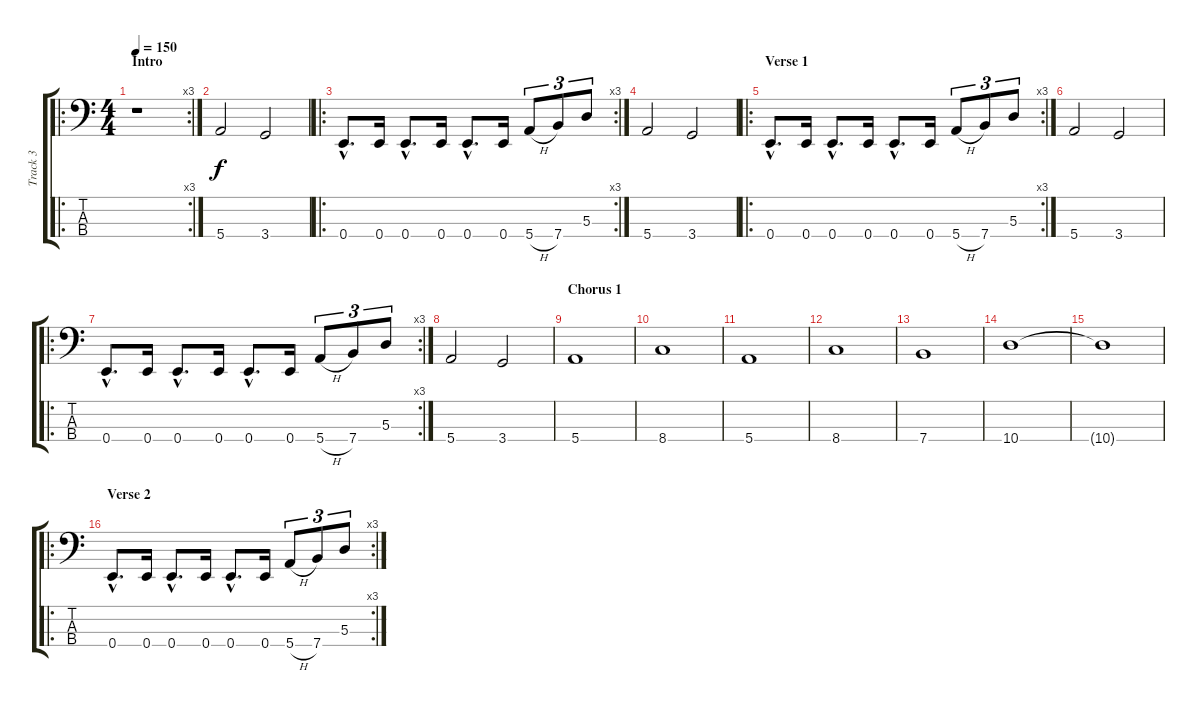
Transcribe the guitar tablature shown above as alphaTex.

\track ("Track 3" "Track 3") {instrument electricbasspick}
\staff {score tabs}
\tuning (G2 D2 A1 E1) {hide}
\ro
\rc 3
\ts (4 4)
\section ("" "Intro")
\tempo 150
\clef f4
\ks c
r.1{dy f instrument electricbasspick} |
5.4.2 3.4.2 |
\ro
\rc 3
0.4{hac}.8{d} 0.4.16 0.4{hac}.8{d} 0.4.16 0.4{hac}.8{d} 0.4.16 5.4{h}.8{tu (3 2)} 7.4.8{tu (3 2)} 5.3.8{tu (3 2)} |
5.4.2 3.4.2 |
\ro
\rc 3
\section ("" "Verse 1")
0.4{hac}.8{d} 0.4.16 0.4{hac}.8{d} 0.4.16 0.4{hac}.8{d} 0.4.16 5.4{h}.8{tu (3 2)} 7.4.8{tu (3 2)} 5.3.8{tu (3 2)} |
5.4.2 3.4.2 |
\ro
\rc 3
0.4{hac}.8{d} 0.4.16 0.4{hac}.8{d} 0.4.16 0.4{hac}.8{d} 0.4.16 5.4{h}.8{tu (3 2)} 7.4.8{tu (3 2)} 5.3.8{tu (3 2)} |
5.4.2 3.4.2 |
\section ("" "Chorus 1")
5.4.1 |
8.4.1 |
5.4.1 |
8.4.1 |
7.4.1 |
10.4.1 |
10.4{t}.1 |
\ro
\rc 3
\section ("" "Verse 2")
0.4{hac}.8{d} 0.4.16 0.4{hac}.8{d} 0.4.16 0.4{hac}.8{d} 0.4.16 5.4{h}.8{tu (3 2)} 7.4.8{tu (3 2)} 5.3.8{tu (3 2)}
